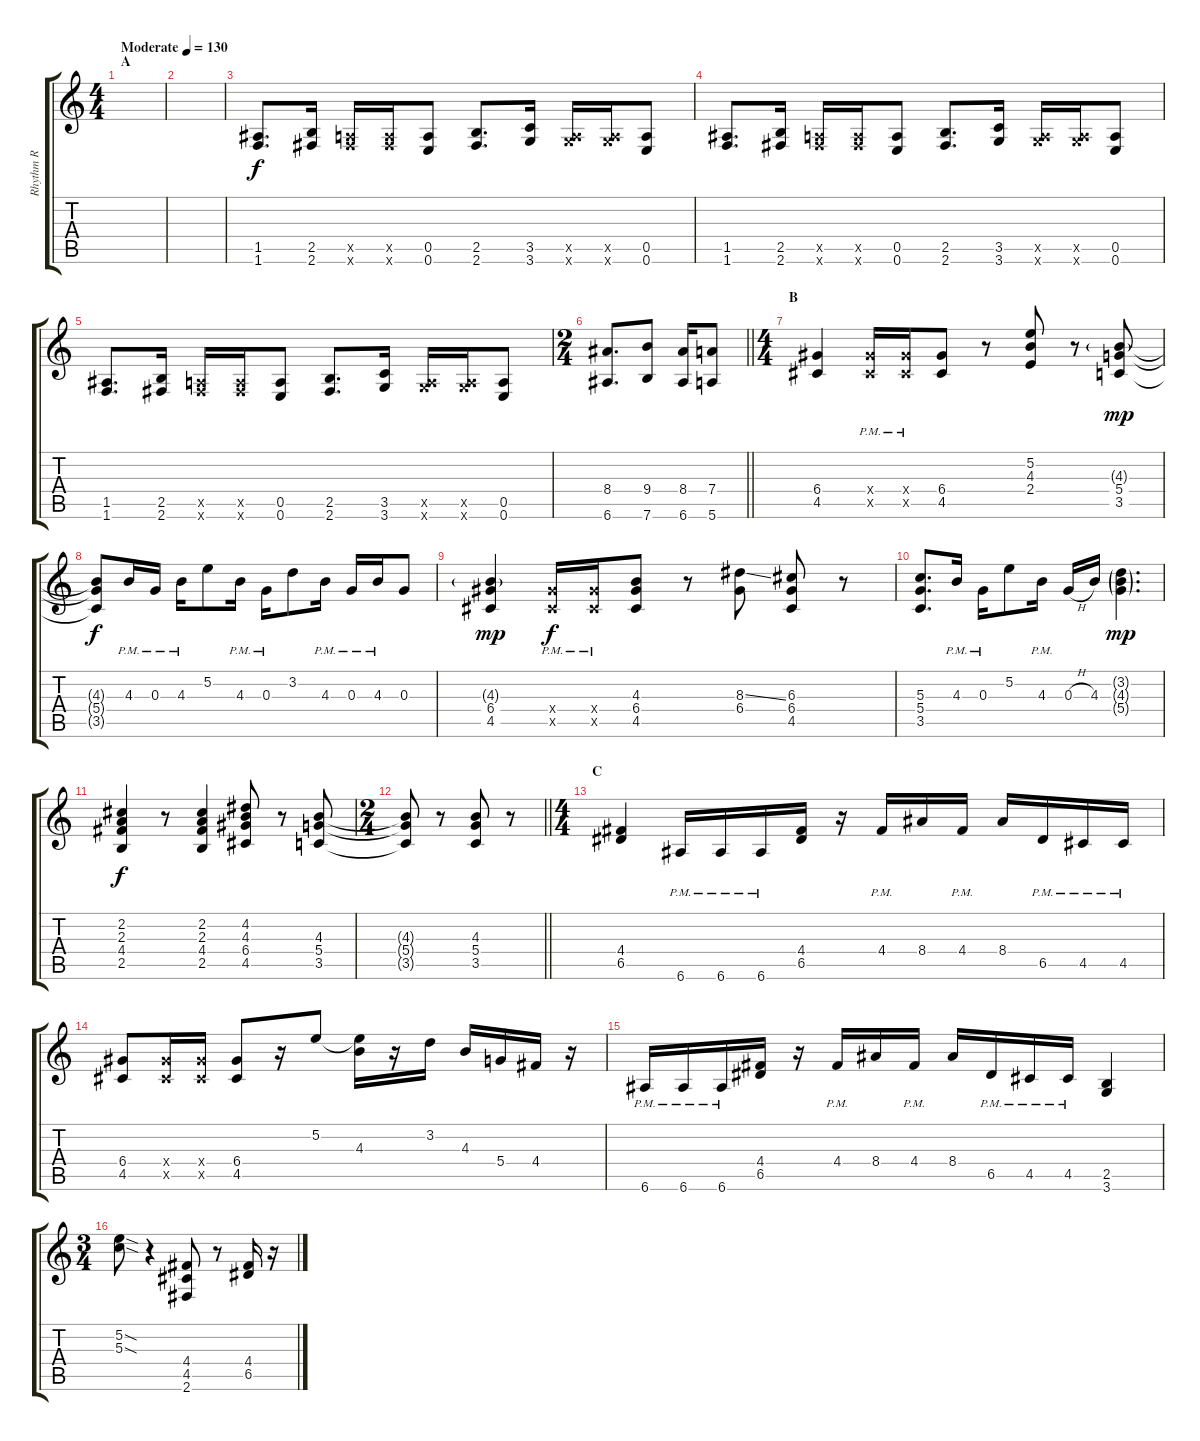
\track ("Rhythm R" "Rhythm R") {instrument distortionguitar}
\staff {score tabs}
\tuning (E4 B3 G3 D3 A2 E2) {hide}
\ts (4 4)
\section ("" "A")
\tempo (130 "Moderate")
\clef g2
\ks c
|
|
(1.5 1.6).8{d} (2.5 2.6).16 (0.5{x} 2.6{x}).16 (0.5{x} 2.6{x}).16 (0.5 0.6).8 (2.5 2.6).8{d} (3.5 3.6).16 (0.5{x} 3.6{x}).16 (0.5{x} 3.6{x}).16 (0.5 0.6).8 |
(1.5 1.6).8{d} (2.5 2.6).16 (0.5{x} 2.6{x}).16 (0.5{x} 2.6{x}).16 (0.5 0.6).8 (2.5 2.6).8{d} (3.5 3.6).16 (0.5{x} 3.6{x}).16 (0.5{x} 3.6{x}).16 (0.5 0.6).8 |
(1.5 1.6).8{d} (2.5 2.6).16 (0.5{x} 2.6{x}).16 (0.5{x} 2.6{x}).16 (0.5 0.6).8 (2.5 2.6).8{d} (3.5 3.6).16 (0.5{x} 3.6{x}).16 (0.5{x} 3.6{x}).16 (0.5 0.6).8 |
\ts (2 4)
\barLineRight lightlight
(8.4 6.6).8{d} (9.4 7.6).8 (8.4 6.6).16 (7.4 5.6).8 |
\ts (4 4)
\section ("" "B")
(6.4 4.5).4 (6.4{pm x} 4.5{pm x}).16 (6.4{pm x} 4.5{pm x}).16 (6.4 4.5).8 r.8 (5.2 4.3 2.4).8 r.8 (4.3{g} 5.4 3.5).8{dy mp} |
(4.3{t} 5.4{t} 3.5{t}).8{dy f} 4.3{pm}.16 0.3{pm}.16 4.3{pm}.16 5.2.8 4.3{pm}.16 0.3{pm}.16 3.2.8 4.3{pm}.16 0.3{pm}.16 4.3{pm}.16 0.3.8 |
(4.3{g} 6.4 4.5).4{dy mp} (6.4{pm x} 4.5{pm x}).16{dy f} (6.4{pm x} 4.5{pm x}).16 (4.3 6.4 4.5).8 r.8 (8.3{ss} 6.4).8 (6.3 6.4 4.5).8 r.8 |
(5.3 5.4 3.5).8{d} 4.3{pm}.16 0.3{pm}.16 5.2.8 4.3{pm}.16 0.3{h}.16 4.3.16 (3.2{g} 4.3{g} 5.4{g}).4{d dy mp} |
(2.2 2.3 4.4 2.5).4{dy f} r.8 (2.2 2.3 4.4 2.5).4 (4.2 4.3 6.4 4.5).8 r.8 (4.3 5.4 3.5).8 |
\ts (2 4)
\barLineRight lightlight
(4.3{t} 5.4{t} 3.5{t}).8 r.8 (4.3 5.4 3.5).8 r.8 |
\ts (4 4)
\section ("" "C")
(4.4 6.5).4 6.6{pm}.16 6.6{pm}.16 6.6{pm}.16 (4.4 6.5).16 r.16 4.4{pm}.16 8.4.16 4.4{pm}.16 8.4.16 6.5{pm}.16 4.5{pm}.16 4.5{pm}.16 |
(6.4 4.5).8 (6.4{x} 4.5{x}).16 (6.4{x} 4.5{x}).16 (6.4 4.5).8 r.16 5.2.8 (5.2{t} 4.3).16 r.16 3.2.16 4.3.16 5.4.16 4.4.16 r.16 |
6.6{pm}.16 6.6{pm}.16 6.6{pm}.16 (4.4 6.5).16 r.16 4.4{pm}.16 8.4.16 4.4{pm}.16 8.4.16 6.5{pm}.16 4.5{pm}.16 4.5{pm}.16 (2.5 3.6).4 |
\ts (3 4)
(5.2{sod} 5.3{sod}).8 r.4 (4.4 4.5 2.6).8 r.8 (4.4 6.5).16 r.16
